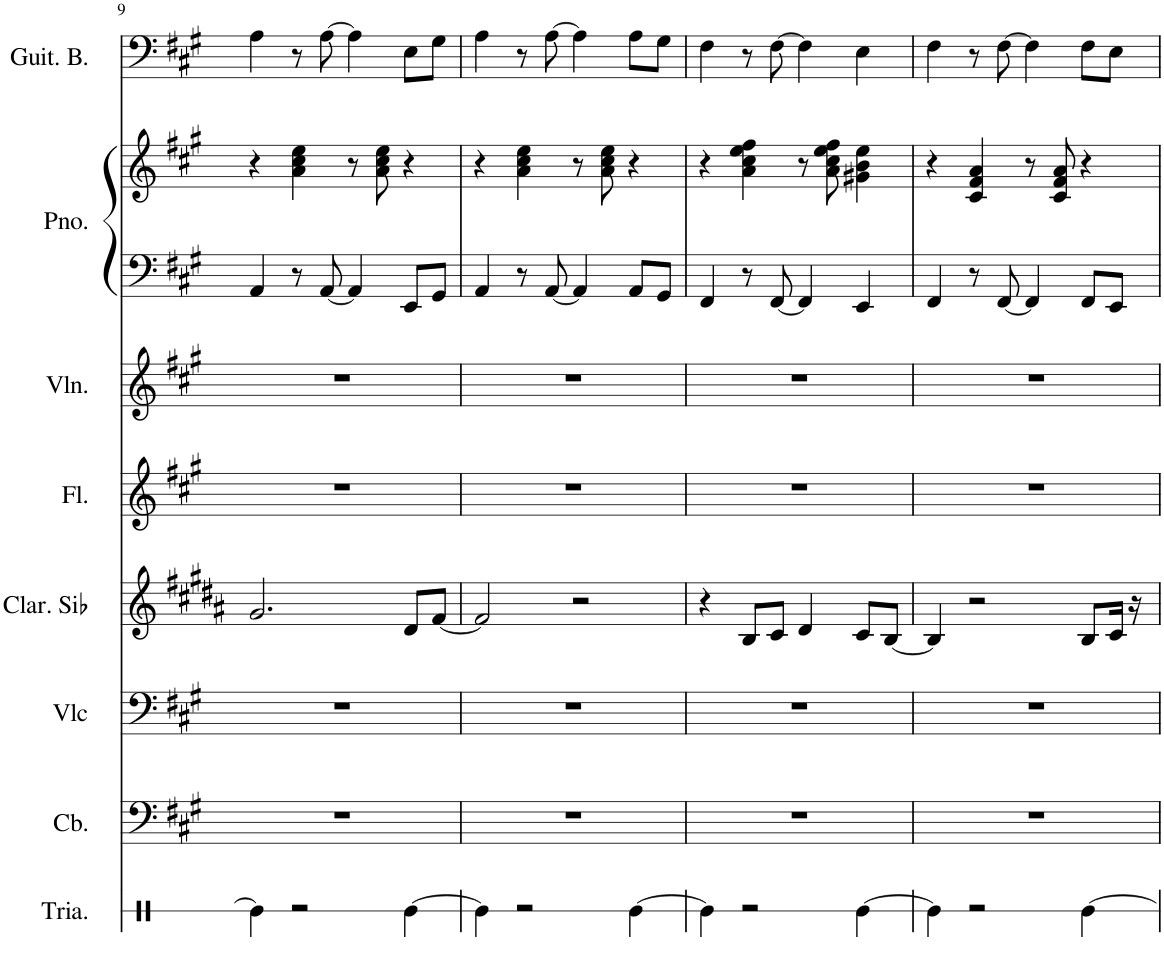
**kern	**kern	**kern	**kern	**kern	**kern	**kern	**kern	**kern
*part8	*part7	*part6	*part5	*part4	*part3	*part2	*part2	*part1
*staff9	*staff8	*staff7	*staff6	*staff5	*staff4	*staff3	*staff2	*staff1
*I"Triángulo	*I"Contrebasse	*I"Violoncelle	*I"Clarinette en Sib	*I"Flauta	*I"Violín	*I"Piano	*	*I"Bajo eléctrico
*	*I'Cb.	*I'Vlc	*I'Clar. Sib	*I'Fl.	*I'Vln.	*I'Pno.	*	*
!!LO:PB:g=z
*clefX	*clefF4	*clefF4	*clefG2	*clefG2	*clefG2	*clefF4	*clefG2	*clefF4
*	*Trd7c12	*	*Trd1c2	*	*	*	*	*Trd7c12
*k[]	*k[f#c#g#]	*k[f#c#g#]	*k[f#c#g#d#a#]	*k[f#c#g#]	*k[f#c#g#]	*k[f#c#g#]	*k[f#c#g#]	*k[f#c#g#]
*M4/4	*M4/4	*M4/4	*M4/4	*M4/4	*M4/4	*M4/4	*M4/4	*M4/4
=9	=9	=9	=9	=9	=9	=9	=9	=9
4Re\]	1r	1r	2.g#/	1r	1r	4AA/	4r	4A\
2r	.	.	.	.	.	8r	4a\ 4cc#\ 4ee\	8r
.	.	.	.	.	.	[8AA/	.	[8A\
.	.	.	.	.	.	4AA/]	8r	4A\]
.	.	.	.	.	.	.	8a\ 8cc#\ 8ee\	.
[4Re\	.	.	8d#/L	.	.	8EE/L	4r	8E\L
.	.	.	[8f#/J	.	.	8GG#/J	.	8G#\J
=10	=10	=10	=10	=10	=10	=10	=10	=10
4Re\]	1r	1r	2f#/]	1r	1r	4AA/	4r	4A\
2r	.	.	.	.	.	8r	4a\ 4cc#\ 4ee\	8r
.	.	.	.	.	.	[8AA/	.	[8A\
.	.	.	2r	.	.	4AA/]	8r	4A\]
.	.	.	.	.	.	.	8a\ 8cc#\ 8ee\	.
[4Re\	.	.	.	.	.	8AA/L	4r	8A\L
.	.	.	.	.	.	8GG#/J	.	8G#\J
=11	=11	=11	=11	=11	=11	=11	=11	=11
4Re\]	1r	1r	4r	1r	1r	4FF#/	4r	4F#\
2r	.	.	8B/L	.	.	8r	4a\ 4cc#\ 4ee\ 4ff#\	8r
.	.	.	8c#/J	.	.	[8FF#/	.	[8F#\
.	.	.	4d#/	.	.	4FF#/]	8r	4F#\]
.	.	.	.	.	.	.	8a\ 8cc#\ 8ee\ 8ff#\	.
[4Re\	.	.	8c#/L	.	.	4EE/	4g#X\ 4b\ 4ee\	4E\
.	.	.	[8B/J	.	.	.	.	.
=12	=12	=12	=12	=12	=12	=12	=12	=12
4Re\]	1r	1r	4B/]	1r	1r	4FF#/	4r	4F#\
2r	.	.	2r	.	.	8r	4c#/ 4f#/ 4a/	8r
.	.	.	.	.	.	[8FF#/	.	[8F#\
.	.	.	.	.	.	4FF#/]	8r	4F#\]
.	.	.	.	.	.	.	8c#/ 8f#/ 8a/	.
[4Re\	.	.	8B/L	.	.	8FF#/L	4r	8F#\L
.	.	.	16c#/Jk	.	.	8EE/J	.	8E\J
.	.	.	16r	.	.	.	.	.
=	=	=	=	=	=	=	=	=
*-	*-	*-	*-	*-	*-	*-	*-	*-
